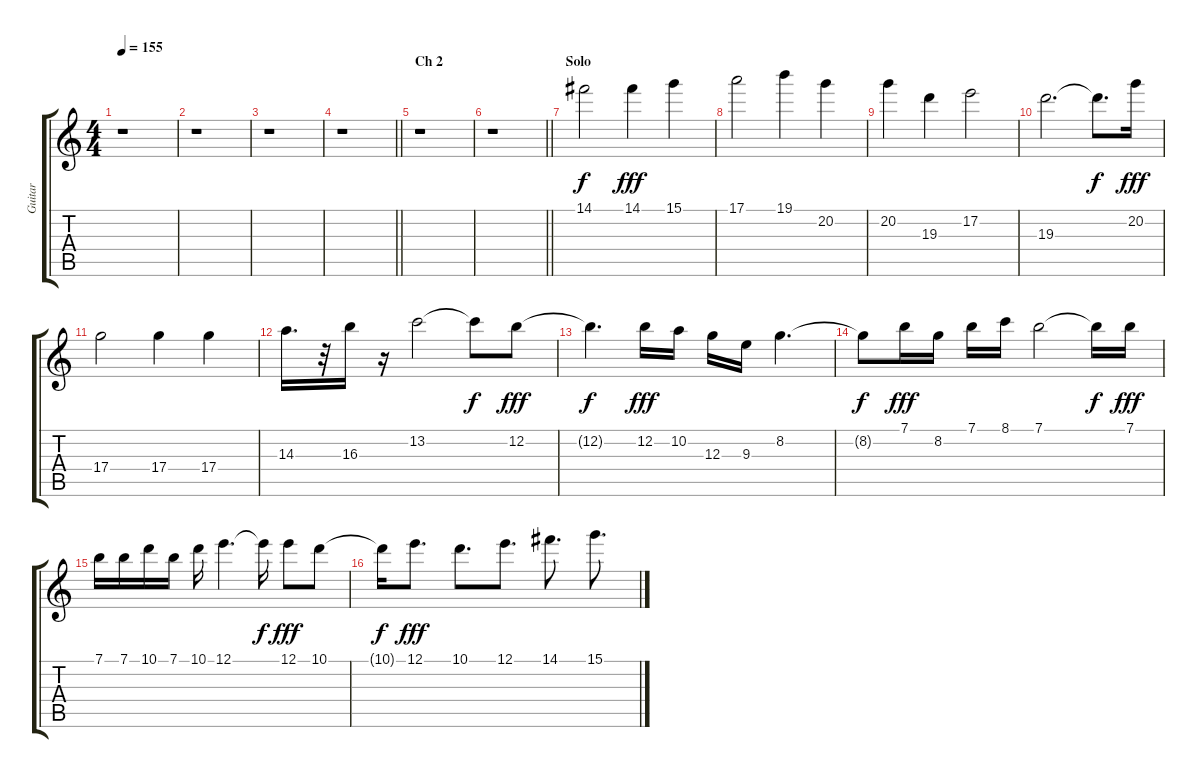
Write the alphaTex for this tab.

\track ("Guitar" "Guitar") {instrument distortionguitar}
\staff {score tabs}
\tuning (E4 B3 G3 D3 A2 E2) {hide}
\ts (4 4)
\tempo 155
\clef g2
\ks c
r.1{dy mf} |
r.1 |
r.1 |
\barLineRight lightlight
r.1 |
\section ("" "Ch 2")
r.1 |
\barLineRight lightlight
r.1 |
\section ("" "Solo")
14.1.2{dy f} 14.1.4{dy fff} 15.1.4 |
17.1.2 19.1.4 20.2.4 |
20.2.4 19.3.4 17.2.2 |
19.3.2{d} 19.3{t}.8{d dy f} 20.2.16{dy fff} |
17.4.2 17.4.4 17.4.4 |
14.3.16{d} r.32 16.3.16 r.16 13.2.2 13.2{t}.8{dy f} 12.2.8{dy fff} |
12.2{t}.4{d dy f} 12.2.16{dy fff} 10.2.16 12.3.16 9.3.16 8.2.4{d} |
8.2{t}.8{dy f} 7.1.16{dy fff} 8.2.16 7.1.16 8.1.16 7.1.2 7.1{t}.16{dy f} 7.1.16{dy fff} |
7.1.16 7.1.16 10.1.16 7.1.16 10.1.16 12.1.4{d} 12.1{t}.16{dy f} 12.1.8{dy fff} 10.1.8 |
10.1{t}.16{dy f} 12.1.8{d dy fff} 10.1.8{d} 12.1.8{d} 14.1.8{d} 15.1.8{d}
